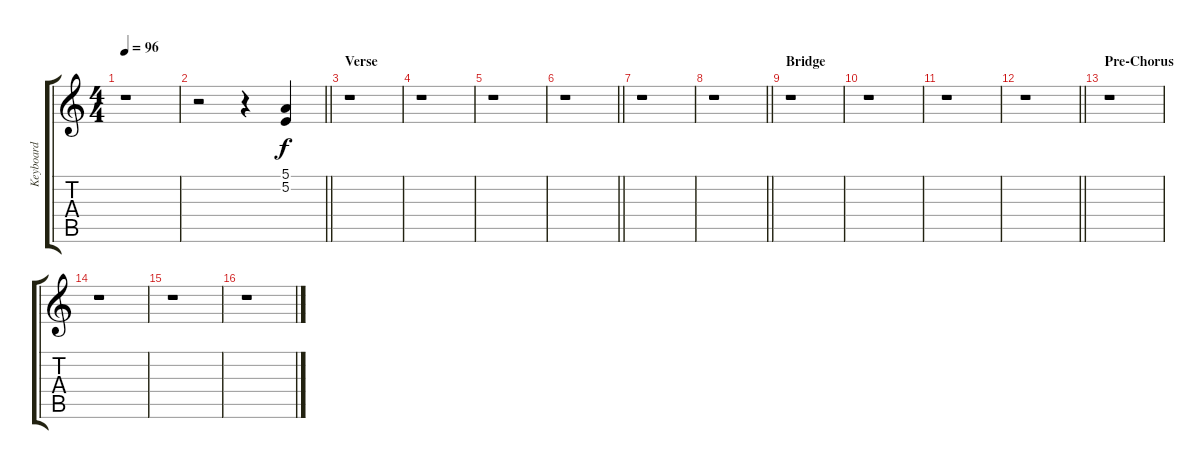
\track ("Keyboard" "Keyboard") {instrument reedorgan}
\staff {score tabs}
\tuning (E4 B3 G3 D3 A2 E2) {hide}
\ts (4 4)
\tempo 96
\clef g2
\ks c
r.1{dy f} |
\barLineRight lightlight
r.2 r.4 (5.1 5.2).4 |
\section ("" "Verse")
r.1 |
r.1 |
r.1 |
\barLineRight lightlight
r.1 |
r.1 |
\barLineRight lightlight
r.1 |
\section ("" "Bridge")
r.1 |
r.1 |
r.1 |
\barLineRight lightlight
r.1 |
\section ("" "Pre-Chorus")
r.1 |
r.1 |
r.1 |
r.1
